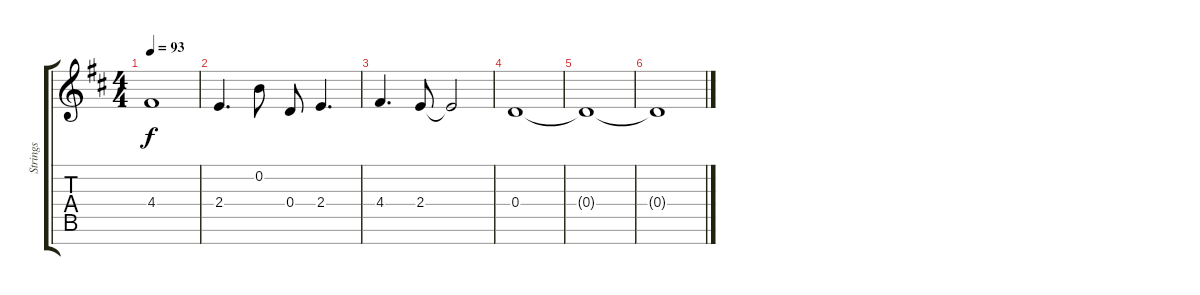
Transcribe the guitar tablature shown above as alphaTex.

\track ("Strings" "Strings") {instrument stringensemble1}
\staff {score tabs}
\tuning (E5 B4 G4 D4 A3 E3 B2) {hide}
\ts (4 4)
\tempo 93
\clef g2
\ks d
4.4{t}.1{dy f} |
2.4.4{d} 0.2.8 0.4.8 2.4.4{d} |
4.4.4{d} 2.4.8 2.4{t}.2 |
0.4.1 |
0.4{t}.1 |
0.4{t}.1
